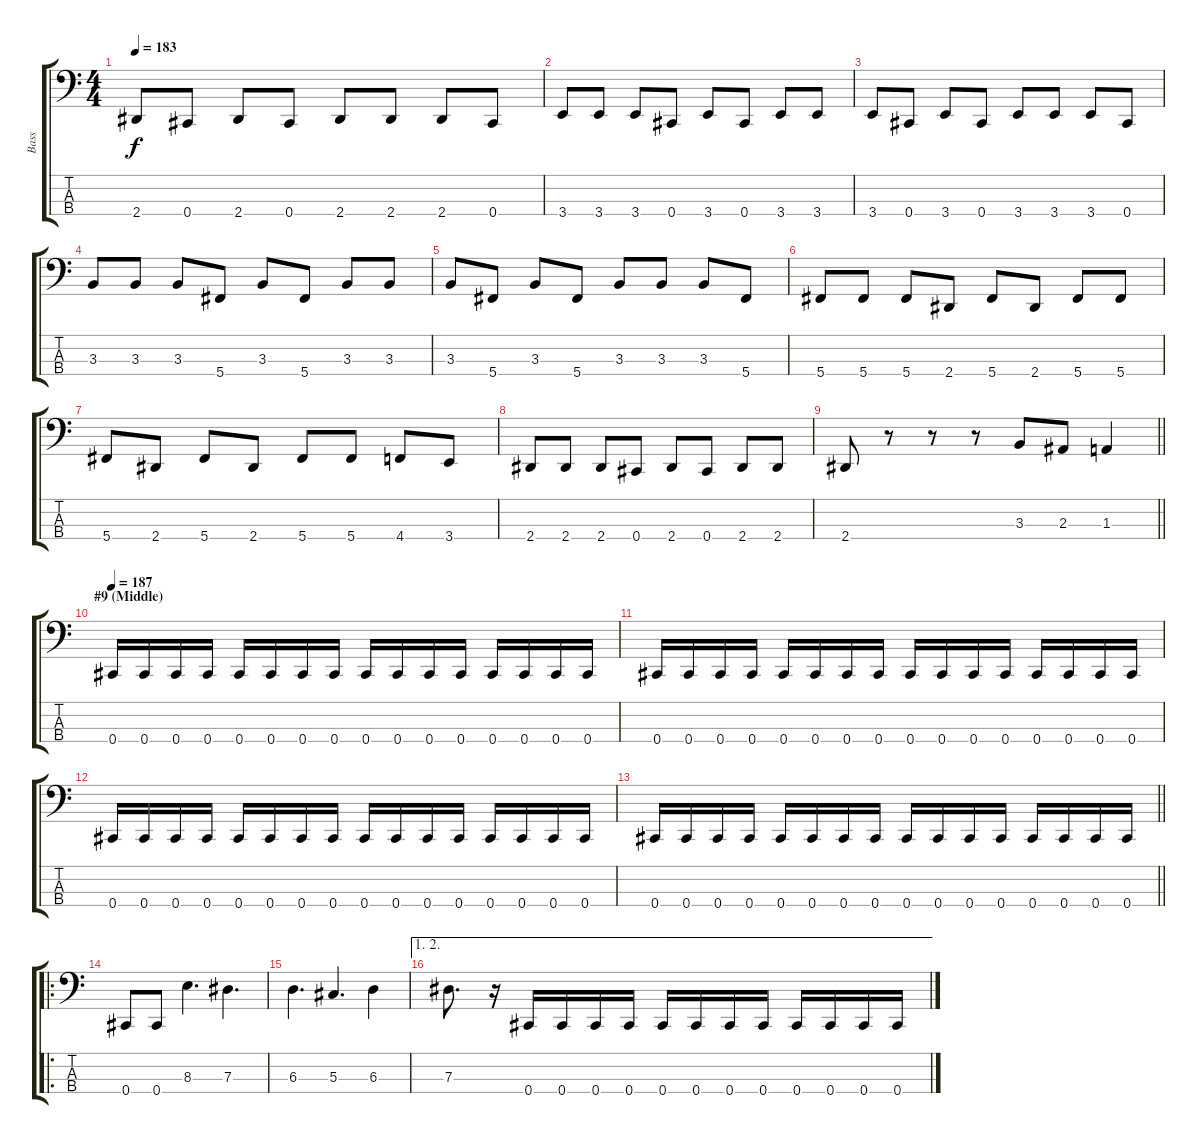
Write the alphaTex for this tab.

\track ("Bass" "Bass") {instrument electricbassfinger}
\staff {score tabs}
\tuning (Gb2 Db2 Ab1 Db1) {hide}
\ts (4 4)
\tempo 183
\clef f4
\ks c
2.4.8{dy f} 0.4.8 2.4.8 0.4.8 2.4.8 2.4.8 2.4.8 0.4.8 |
3.4.8 3.4.8 3.4.8 0.4.8 3.4.8 0.4.8 3.4.8 3.4.8 |
3.4.8 0.4.8 3.4.8 0.4.8 3.4.8 3.4.8 3.4.8 0.4.8 |
3.3.8 3.3.8 3.3.8 5.4.8 3.3.8 5.4.8 3.3.8 3.3.8 |
3.3.8 5.4.8 3.3.8 5.4.8 3.3.8 3.3.8 3.3.8 5.4.8 |
5.4.8 5.4.8 5.4.8 2.4.8 5.4.8 2.4.8 5.4.8 5.4.8 |
5.4.8 2.4.8 5.4.8 2.4.8 5.4.8 5.4.8 4.4.8 3.4.8 |
2.4.8 2.4.8 2.4.8 0.4.8 2.4.8 0.4.8 2.4.8 2.4.8 |
\barLineRight lightlight
2.4.8 r.8 r.8 r.8 3.3.8{instrument electricbasspick} 2.3.8 1.3.4 |
\section ("" "#9 (Middle)")
\tempo 187
0.4.16 0.4.16 0.4.16 0.4.16 0.4.16 0.4.16 0.4.16 0.4.16 0.4.16 0.4.16 0.4.16 0.4.16 0.4.16 0.4.16 0.4.16 0.4.16 |
0.4.16 0.4.16 0.4.16 0.4.16 0.4.16 0.4.16 0.4.16 0.4.16 0.4.16 0.4.16 0.4.16 0.4.16 0.4.16 0.4.16 0.4.16 0.4.16 |
0.4.16 0.4.16 0.4.16 0.4.16 0.4.16 0.4.16 0.4.16 0.4.16 0.4.16 0.4.16 0.4.16 0.4.16 0.4.16 0.4.16 0.4.16 0.4.16 |
\barLineRight lightlight
0.4.16 0.4.16 0.4.16 0.4.16 0.4.16 0.4.16 0.4.16 0.4.16 0.4.16 0.4.16 0.4.16 0.4.16 0.4.16 0.4.16 0.4.16 0.4.16 |
\ro
0.4.8 0.4.8 8.3.4{d} 7.3.4{d} |
6.3.4{d} 5.3.4{d} 6.3.4 |
\ae (1 2)
7.3.8{d} r.16 0.4.16 0.4.16 0.4.16 0.4.16 0.4.16 0.4.16 0.4.16 0.4.16 0.4.16 0.4.16 0.4.16 0.4.16
